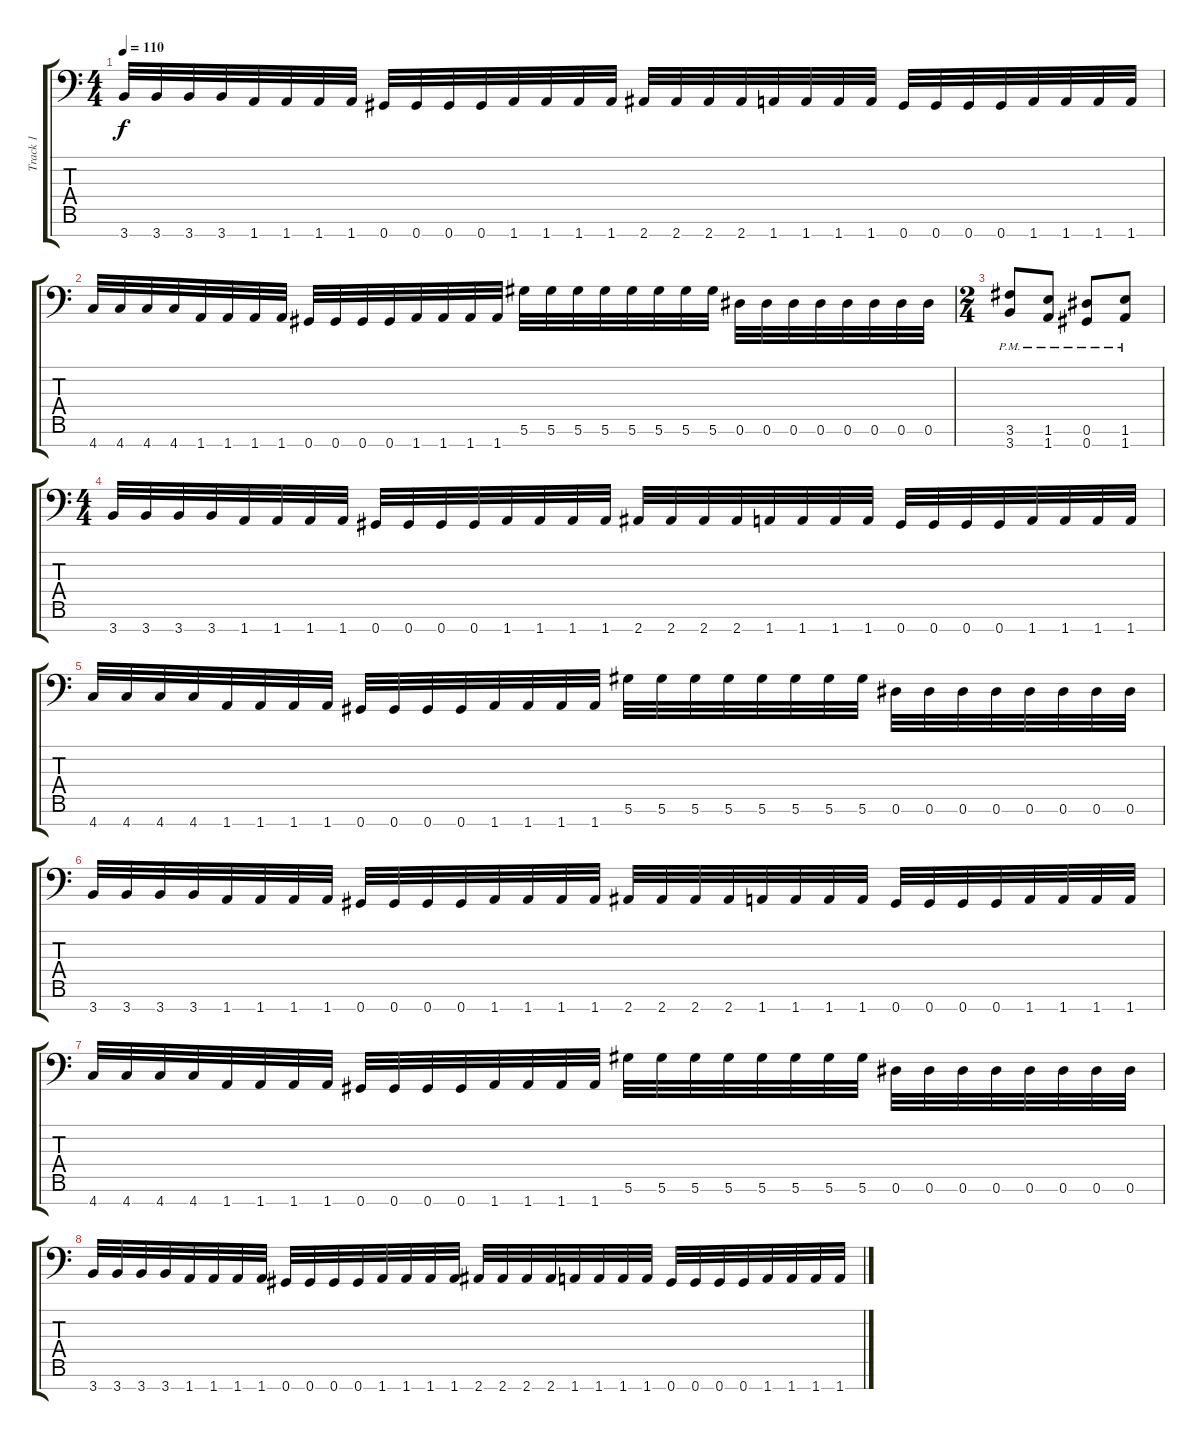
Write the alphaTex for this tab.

\track ("Track 1" "Track 1") {instrument distortionguitar}
\staff {score tabs}
\tuning (Eb4 Bb3 Gb3 Db3 Ab2 Eb2 Ab1) {hide}
\ts (4 4)
\tempo 110
\clef f4
\ks c
3.7.32{dy f} 3.7.32 3.7.32 3.7.32 1.7.32 1.7.32 1.7.32 1.7.32 0.7.32 0.7.32 0.7.32 0.7.32 1.7.32 1.7.32 1.7.32 1.7.32 2.7.32 2.7.32 2.7.32 2.7.32 1.7.32 1.7.32 1.7.32 1.7.32 0.7.32 0.7.32 0.7.32 0.7.32 1.7.32 1.7.32 1.7.32 1.7.32 |
4.7.32 4.7.32 4.7.32 4.7.32 1.7.32 1.7.32 1.7.32 1.7.32 0.7.32 0.7.32 0.7.32 0.7.32 1.7.32 1.7.32 1.7.32 1.7.32 5.6.32 5.6.32 5.6.32 5.6.32 5.6.32 5.6.32 5.6.32 5.6.32 0.6.32 0.6.32 0.6.32 0.6.32 0.6.32 0.6.32 0.6.32 0.6.32 |
\ts (2 4)
(3.6{pm} 3.7{pm}).8 (1.6{pm} 1.7{pm}).8 (0.6{pm} 0.7{pm}).8 (1.6{pm} 1.7{pm}).8 |
\ts (4 4)
3.7.32 3.7.32 3.7.32 3.7.32 1.7.32 1.7.32 1.7.32 1.7.32 0.7.32 0.7.32 0.7.32 0.7.32 1.7.32 1.7.32 1.7.32 1.7.32 2.7.32 2.7.32 2.7.32 2.7.32 1.7.32 1.7.32 1.7.32 1.7.32 0.7.32 0.7.32 0.7.32 0.7.32 1.7.32 1.7.32 1.7.32 1.7.32 |
4.7.32 4.7.32 4.7.32 4.7.32 1.7.32 1.7.32 1.7.32 1.7.32 0.7.32 0.7.32 0.7.32 0.7.32 1.7.32 1.7.32 1.7.32 1.7.32 5.6.32 5.6.32 5.6.32 5.6.32 5.6.32 5.6.32 5.6.32 5.6.32 0.6.32 0.6.32 0.6.32 0.6.32 0.6.32 0.6.32 0.6.32 0.6.32 |
3.7.32 3.7.32 3.7.32 3.7.32 1.7.32 1.7.32 1.7.32 1.7.32 0.7.32 0.7.32 0.7.32 0.7.32 1.7.32 1.7.32 1.7.32 1.7.32 2.7.32 2.7.32 2.7.32 2.7.32 1.7.32 1.7.32 1.7.32 1.7.32 0.7.32 0.7.32 0.7.32 0.7.32 1.7.32 1.7.32 1.7.32 1.7.32 |
4.7.32 4.7.32 4.7.32 4.7.32 1.7.32 1.7.32 1.7.32 1.7.32 0.7.32 0.7.32 0.7.32 0.7.32 1.7.32 1.7.32 1.7.32 1.7.32 5.6.32 5.6.32 5.6.32 5.6.32 5.6.32 5.6.32 5.6.32 5.6.32 0.6.32 0.6.32 0.6.32 0.6.32 0.6.32 0.6.32 0.6.32 0.6.32 |
3.7.32 3.7.32 3.7.32 3.7.32 1.7.32 1.7.32 1.7.32 1.7.32 0.7.32 0.7.32 0.7.32 0.7.32 1.7.32 1.7.32 1.7.32 1.7.32 2.7.32 2.7.32 2.7.32 2.7.32 1.7.32 1.7.32 1.7.32 1.7.32 0.7.32 0.7.32 0.7.32 0.7.32 1.7.32 1.7.32 1.7.32 1.7.32
